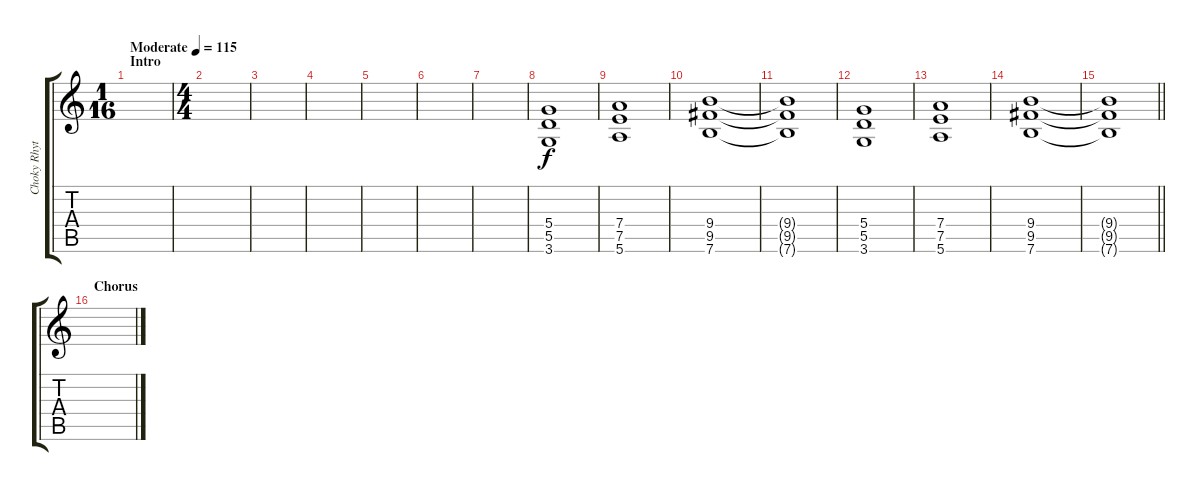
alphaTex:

\track ("Choky Rhytem" "Choky Rhyt") {instrument distortionguitar}
\staff {score tabs}
\tuning (E4 B3 G3 D3 A2 E2) {hide}
\ts (1 16)
\section ("" "Intro")
\tempo (115 "Moderate")
\clef g2
\ks c
|
\ts (4 4)
|
|
|
|
|
|
(5.4 5.5 3.6).1 |
(7.4 7.5 5.6).1 |
(9.4 9.5 7.6).1 |
(9.4{t} 9.5{t} 7.6{t}).1 |
(5.4 5.5 3.6).1 |
(7.4 7.5 5.6).1 |
(9.4 9.5 7.6).1 |
\barLineRight lightlight
(9.4{t} 9.5{t} 7.6{t}).1 |
\section ("" "Chorus")
